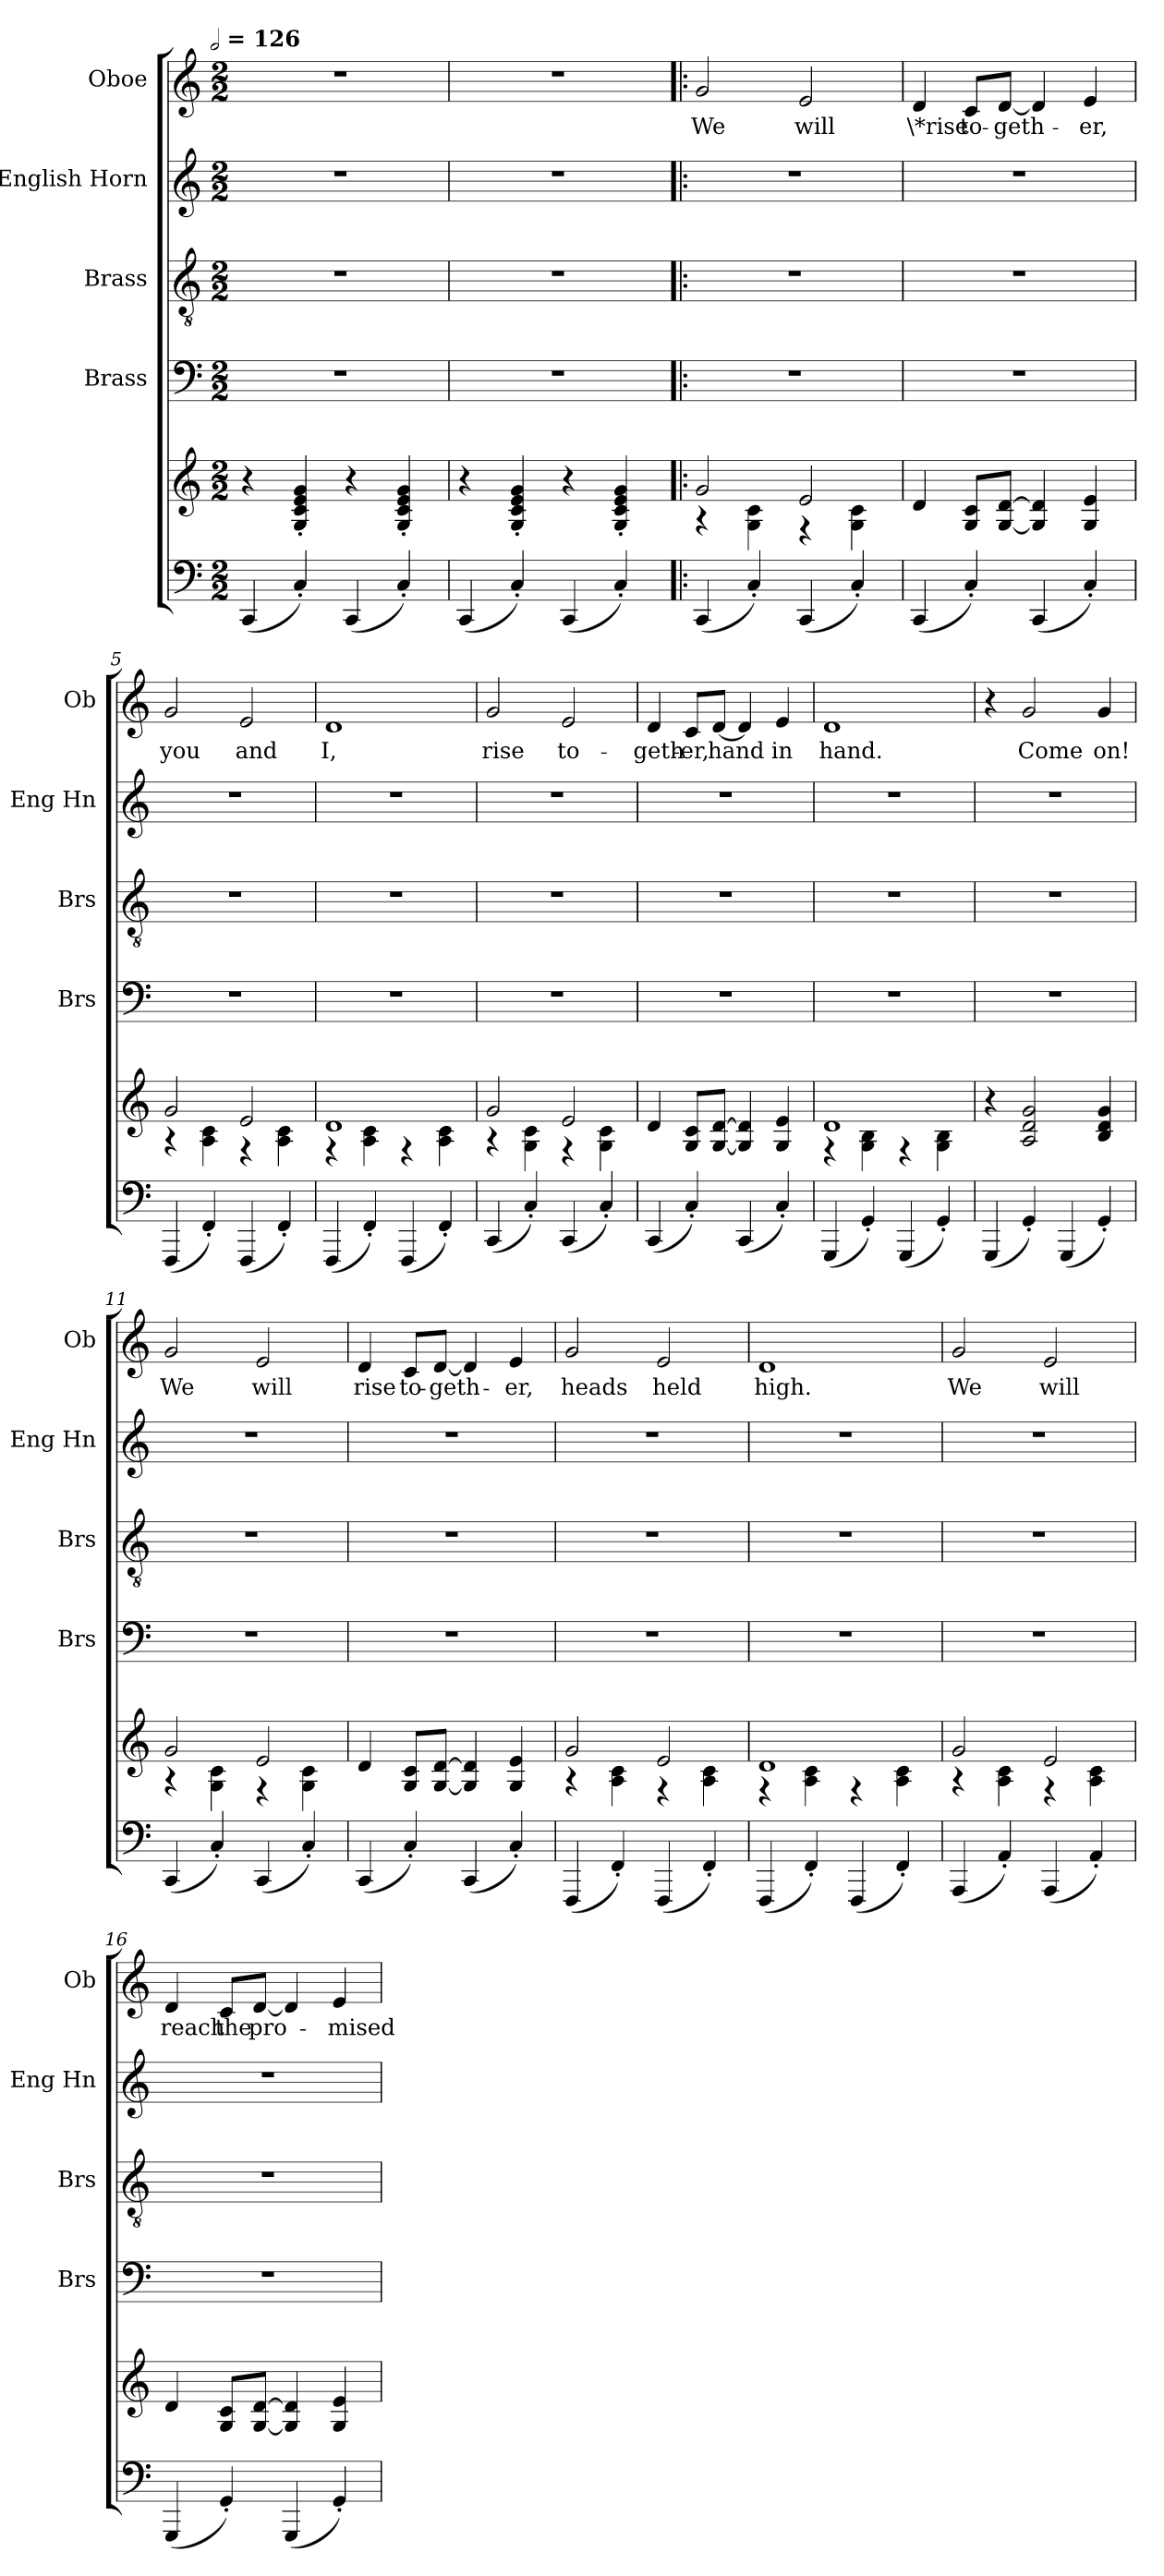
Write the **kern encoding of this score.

**kern	**kern	**kern	**kern	**kern	**kern	**text
*part5	*part5	*part4	*part3	*part2	*part1	*part1
*staff6	*staff5	*staff4	*staff3	*staff2	*staff1	*staff1
*	*	*I"Brass	*I"Brass	*I"English Horn	*I"Oboe	*
*	*	*I'Brs	*I'Brs	*I'Eng Hn	*I'Ob	*
*clefF4	*clefG2	*clefF4	*clefGv2	*clefG2	*clefG2	*
*	*	*	*	*ITrd4c7	*	*
!!LO:TX:omd:t=[half] = 126
*M2/2	*M2/2	*M2/2	*M2/2	*M2/2	*M2/2	*
*MM252	*MM252	*MM252	*MM252	*MM252	*MM252	*
=1	=1	=1	=1	=1	=1	=1
(<4CC	4r	1r	1r	1r	1r	.
4C'<)	4G'< 4c'< 4e'< 4g'<	.	.	.	.	.
(<4CC	4r	.	.	.	.	.
4C'<)	4G'< 4c'< 4e'< 4g'<	.	.	.	.	.
=2	=2	=2	=2	=2	=2	=2
(<4CC	4r	1r	1r	1r	1r	.
4C'<)	4G'< 4c'< 4e'< 4g'<	.	.	.	.	.
(<4CC	4r	.	.	.	.	.
4C'<)	4G'< 4c'< 4e'< 4g'<	.	.	.	.	.
=3!|:	=3!|:	=3!|:	=3!|:	=3!|:	=3!|:	=3!|:
*	*^	*	*	*	*	*
(<4CC	2g	4r	1r	1r	1r	2g	We
4C'<)	.	4G 4c	.	.	.	.	.
(<4CC	2e	4r	.	.	.	2e	will
4C'<)	.	4G 4c	.	.	.	.	.
*	*v	*v	*	*	*	*	*
=4	=4	=4	=4	=4	=4	=4
(<4CC	4d	1r	1r	1r	4d	\*rise
4C'<)	8G 8cL	.	.	.	8cL	to-
.	[8G [8dJ	.	.	.	[8dJ	-geth-
(<4CC	4G] 4d]	.	.	.	4d]	.
4C'<)	4G 4e	.	.	.	4e	-er,
=5	=5	=5	=5	=5	=5	=5
*	*^	*	*	*	*	*
(<4FFF	2g	4r	1r	1r	1r	2g	you
4FF'<)	.	4A 4c	.	.	.	.	.
(<4FFF	2e	4r	.	.	.	2e	and
4FF'<)	.	4A 4c	.	.	.	.	.
=6	=6	=6	=6	=6	=6	=6	=6
(<4FFF	1d	4r	1r	1r	1r	1d	I,
4FF'<)	.	4A 4c	.	.	.	.	.
(<4FFF	.	4r	.	.	.	.	.
4FF'<)	.	4A 4c	.	.	.	.	.
!!LO:LB:g=z
=7	=7	=7	=7	=7	=7	=7	=7
(<4CC	2g	4r	1r	1r	1r	2g	rise
4C'<)	.	4G 4c	.	.	.	.	.
(<4CC	2e	4r	.	.	.	2e	to-
4C'<)	.	4G 4c	.	.	.	.	.
*	*v	*v	*	*	*	*	*
=8	=8	=8	=8	=8	=8	=8
(<4CC	4d	1r	1r	1r	4d	-geth-
4C'<)	8G 8cL	.	.	.	8cL	-er,
.	[8G [8dJ	.	.	.	[8dJ	hand
(<4CC	4G] 4d]	.	.	.	4d]	.
4C'<)	4G 4e	.	.	.	4e	in
=9	=9	=9	=9	=9	=9	=9
*	*^	*	*	*	*	*
(<4GGG	1d	4r	1r	1r	1r	1d	hand.
4GG'<)	.	4G 4B	.	.	.	.	.
(<4GGG	.	4r	.	.	.	.	.
4GG'<)	.	4G 4B	.	.	.	.	.
*	*v	*v	*	*	*	*	*
=10	=10	=10	=10	=10	=10	=10
(<4GGG	4r	1r	1r	1r	4r	.
4GG'<)	2A 2d 2g	.	.	.	2g	Come
(<4GGG	.	.	.	.	.	.
4GG'<)	4B 4d 4g	.	.	.	4g	on!
=11	=11	=11	=11	=11	=11	=11
*	*^	*	*	*	*	*
(<4CC	2g	4r	1r	1r	1r	2g	We
4C'<)	.	4G 4c	.	.	.	.	.
(<4CC	2e	4r	.	.	.	2e	will
4C'<)	.	4G 4c	.	.	.	.	.
*	*v	*v	*	*	*	*	*
=12	=12	=12	=12	=12	=12	=12
(<4CC	4d	1r	1r	1r	4d	rise
4C'<)	8G 8cL	.	.	.	8cL	to-
.	[8G [8dJ	.	.	.	[8dJ	-geth-
(<4CC	4G] 4d]	.	.	.	4d]	.
4C'<)	4G 4e	.	.	.	4e	-er,
!!LO:LB:g=z
=13	=13	=13	=13	=13	=13	=13
*	*^	*	*	*	*	*
(<4FFF	2g	4r	1r	1r	1r	2g	heads
4FF'<)	.	4A 4c	.	.	.	.	.
(<4FFF	2e	4r	.	.	.	2e	held
4FF'<)	.	4A 4c	.	.	.	.	.
=14	=14	=14	=14	=14	=14	=14	=14
(<4FFF	1d	4r	1r	1r	1r	1d	high.
4FF'<)	.	4A 4c	.	.	.	.	.
(<4FFF	.	4r	.	.	.	.	.
4FF'<)	.	4A 4c	.	.	.	.	.
=15	=15	=15	=15	=15	=15	=15	=15
(<4AAA	2g	4r	1r	1r	1r	2g	We
4AA'<)	.	4A 4c	.	.	.	.	.
(<4AAA	2e	4r	.	.	.	2e	will
4AA'<)	.	4A 4c	.	.	.	.	.
*	*v	*v	*	*	*	*	*
=16	=16	=16	=16	=16	=16	=16
(<4GGG	4d	1r	1r	1r	4d	reach
4GG'<)	8G 8cL	.	.	.	8cL	the
.	[8G [8dJ	.	.	.	[8dJ	pro-
(<4GGG	4G] 4d]	.	.	.	4d]	.
4GG'<)	4G 4e	.	.	.	4e	-mised
=	=	=	=	=	=	=
*-	*-	*-	*-	*-	*-	*-
